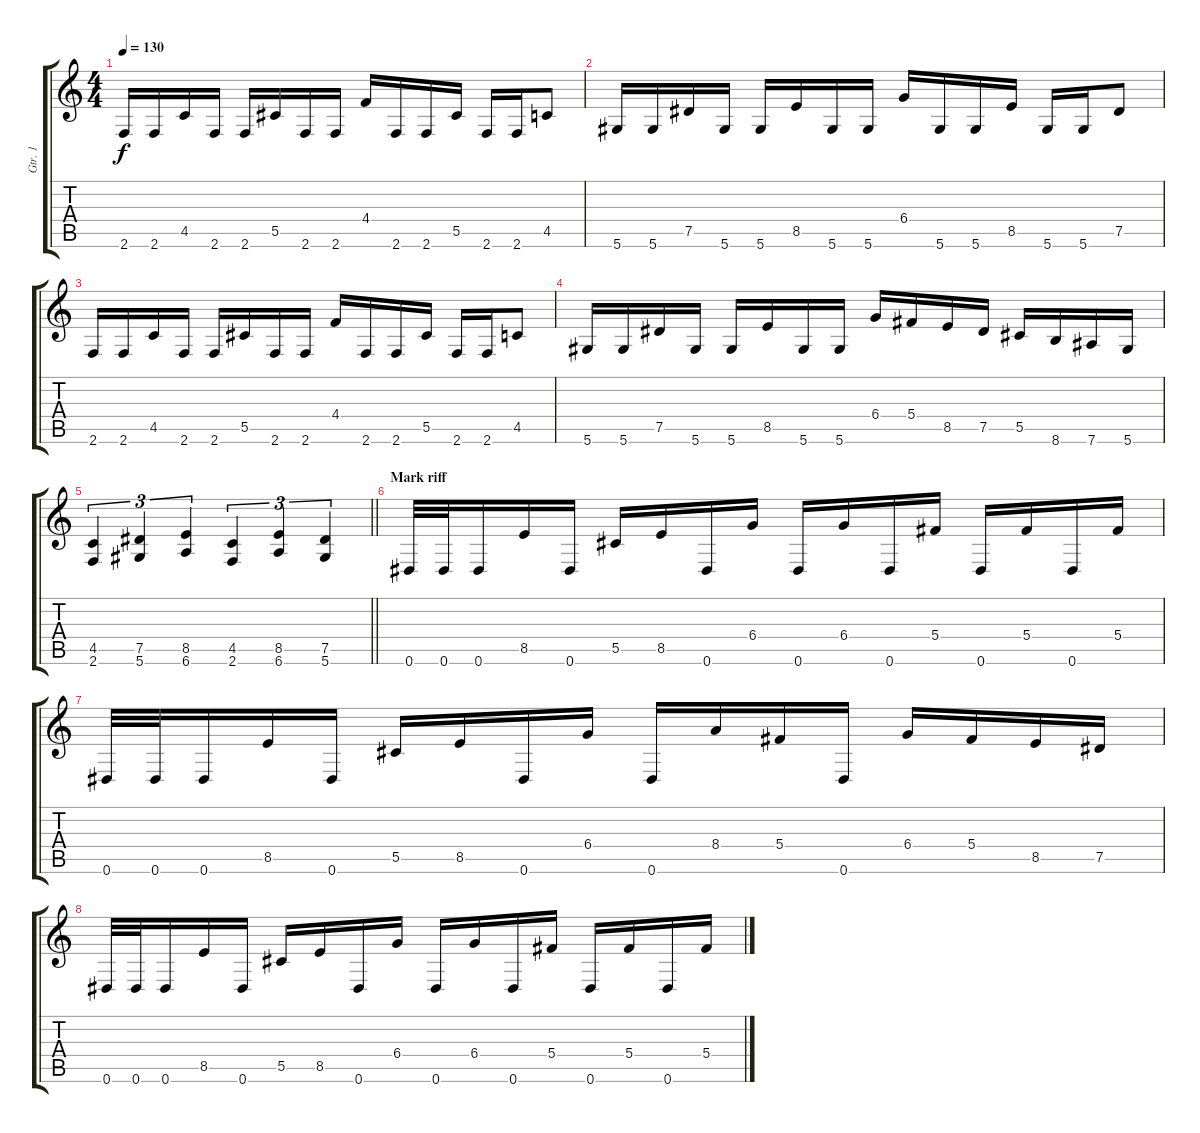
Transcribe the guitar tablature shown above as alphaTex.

\track ("Gtr. 1" "Gtr. 1") {instrument distortionguitar}
\staff {score tabs}
\tuning (Eb4 Bb3 Gb3 Db3 Ab2 Eb2) {hide}
\ts (4 4)
\tempo 130
\clef g2
\ks c
2.6.16{dy f} 2.6.16 4.5.16 2.6.16 2.6.16 5.5.16 2.6.16 2.6.16 4.4.16 2.6.16 2.6.16 5.5.16 2.6.16 2.6.16 4.5.8 |
5.6.16 5.6.16 7.5.16 5.6.16 5.6.16 8.5.16 5.6.16 5.6.16 6.4.16 5.6.16 5.6.16 8.5.16 5.6.16 5.6.16 7.5.8 |
2.6.16 2.6.16 4.5.16 2.6.16 2.6.16 5.5.16 2.6.16 2.6.16 4.4.16 2.6.16 2.6.16 5.5.16 2.6.16 2.6.16 4.5.8 |
5.6.16 5.6.16 7.5.16 5.6.16 5.6.16 8.5.16 5.6.16 5.6.16 6.4.16 5.4.16 8.5.16 7.5.16 5.5.16 8.6.16 7.6.16 5.6.16 |
\barLineRight lightlight
(4.5 2.6).4{tu (3 2)} (7.5 5.6).4{tu (3 2)} (8.5 6.6).4{tu (3 2)} (4.5 2.6).4{tu (3 2)} (8.5 6.6).4{tu (3 2)} (7.5 5.6).4{tu (3 2)} |
\section ("" "Mark riff")
0.6.32 0.6.32 0.6.16 8.5.16 0.6.16 5.5.16 8.5.16 0.6.16 6.4.16 0.6.16 6.4.16 0.6.16 5.4.16 0.6.16 5.4.16 0.6.16 5.4.16 |
0.6.32 0.6.32 0.6.16 8.5.16 0.6.16 5.5.16 8.5.16 0.6.16 6.4.16 0.6.16 8.4.16 5.4.16 0.6.16 6.4.16 5.4.16 8.5.16 7.5.16 |
0.6.32 0.6.32 0.6.16 8.5.16 0.6.16 5.5.16 8.5.16 0.6.16 6.4.16 0.6.16 6.4.16 0.6.16 5.4.16 0.6.16 5.4.16 0.6.16 5.4.16
